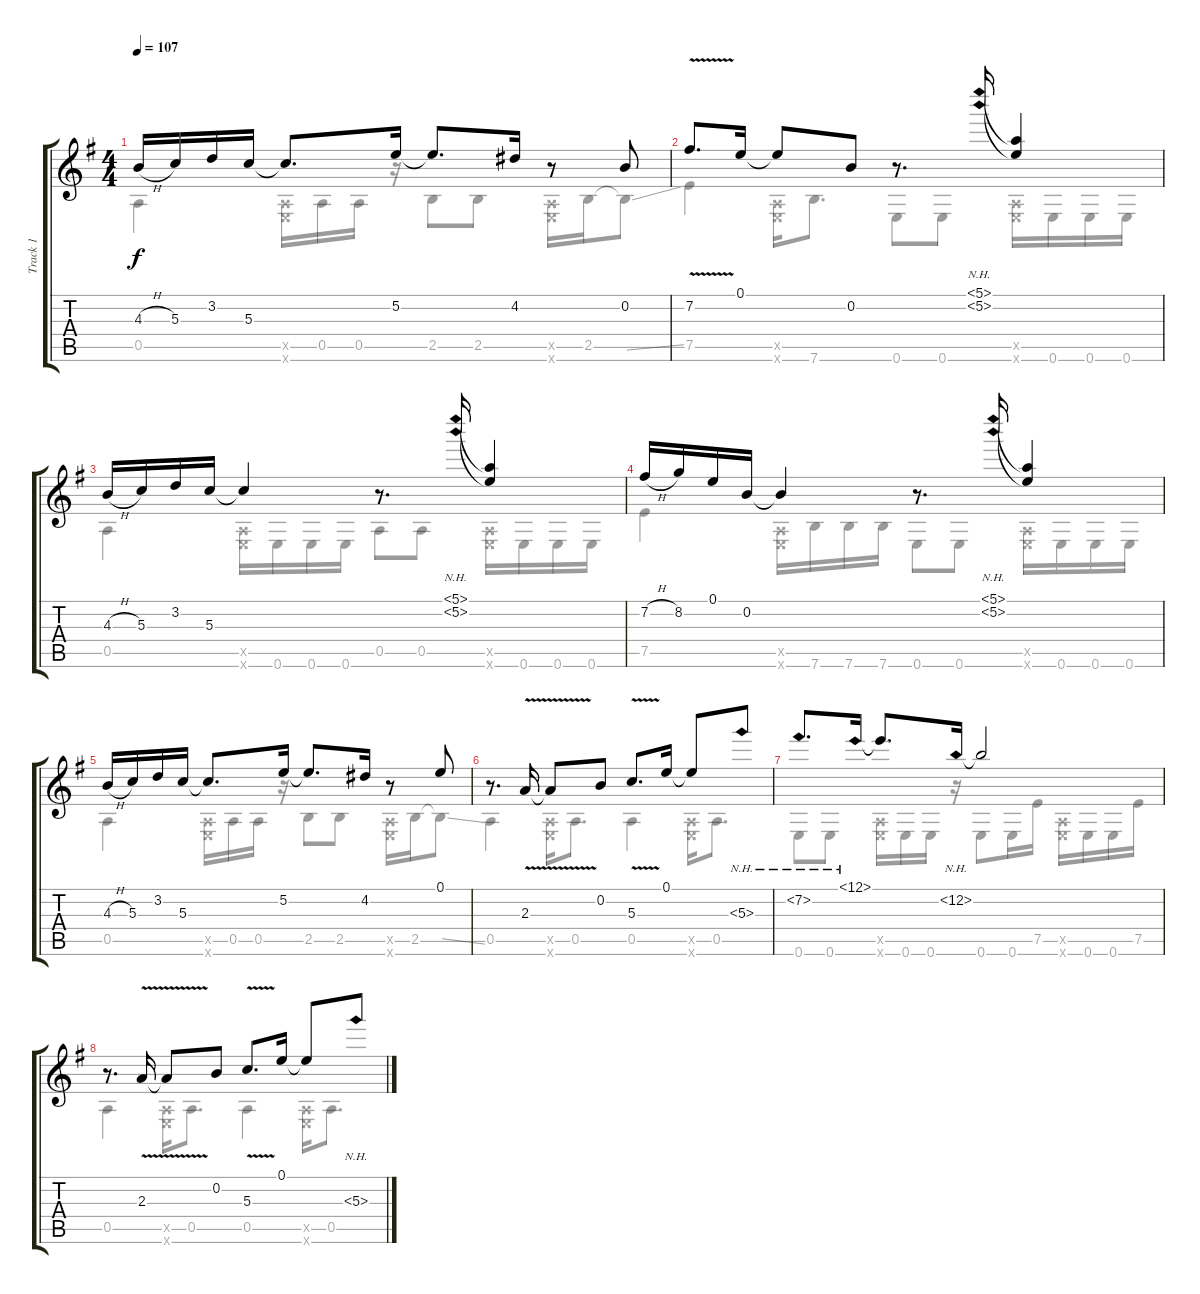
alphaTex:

\track ("Track 1" "Track 1") {instrument acousticguitarsteel}
\staff {score tabs}
\tuning (E4 B3 G3 D3 A2 E2) {hide}
\voice
\ts (4 4)
\tempo 107
\clef g2
\ks eminor
4.3{h}.16{dy f} 5.3.16 3.2.16 5.3.16 5.3{t}.8{d} 5.2.16 5.2{t}.8{d} 4.2.16 r.8 0.2.8 |
7.2{v}.8{d} 0.1.16 0.1{t}.8 0.2.8 r.8{d} (5.1{nh} 5.2{nh}).16 (5.1{t} 5.2{t}).4 |
4.3{h}.16 5.3.16 3.2.16 5.3.16 5.3{t}.4 r.8{d} (5.1{nh} 5.2{nh}).16 (5.1{t} 5.2{t}).4 |
7.2{h}.16 8.2.16 0.1.16 0.2.16 0.2{t}.4 r.8{d} (5.1{nh} 5.2{nh}).16 (5.1{t} 5.2{t}).4 |
4.3{h}.16 5.3.16 3.2.16 5.3.16 5.3{t}.8{d} 5.2.16 5.2{t}.8{d} 4.2.16 r.8 0.1.8 |
r.8{d} 2.3{v}.16 2.3{t}.8 0.2.8 5.3{v}.8{d} 0.1.16 0.1{t}.8 5.3{nh}.8 |
7.2{nh}.8{d} 12.1{nh}.16 12.1{t}.8{d} 12.2{nh}.16 12.2{t}.2 |
r.8{d} 2.3{v}.16 2.3{t}.8 0.2.8 5.3{v}.8{d} 0.1.16 0.1{t}.8 5.3{nh}.8
\voice
\clef g2
\ottava regular
\simile none
\ks eminor
0.5.4{dy f} (0.5{x} 0.6{x}).16 0.5.16 0.5.16 r.16 2.5.8 2.5.8 (0.5{x} 0.6{x}).16 2.5.16 2.5{ss t}.8 |
7.5.4 (0.5{x} 0.6{x}).16 7.6.8{d} 0.6.8 0.6.8 (0.5{x} 0.6{x}).16 0.6.16 0.6.16 0.6.16 |
0.5.4 (0.5{x} 0.6{x}).16 0.6.16 0.6.16 0.6.16 0.5.8 0.5.8 (0.5{x} 0.6{x}).16 0.6.16 0.6.16 0.6.16 |
7.5.4 (0.5{x} 0.6{x}).16 7.6.16 7.6.16 7.6.16 0.6.8 0.6.8 (0.5{x} 0.6{x}).16 0.6.16 0.6.16 0.6.16 |
0.5.4 (0.5{x} 0.6{x}).16 0.5.16 0.5.16 r.16 2.5.8 2.5.8 (0.5{x} 0.6{x}).16 2.5.16 2.5{ss t}.8 |
0.5.4 (0.5{x} 0.6{x}).16 0.5.8{d} 0.5.4 (0.5{x} 0.6{x}).16 0.5.8{d} |
0.6.8 0.6.8 (0.5{x} 0.6{x}).16 0.6.16 0.6.16 r.16 0.6.8 0.6.16 7.5.16 (0.5{x} 0.6{x}).16 0.6.16 0.6.16 7.5.16 |
0.5.4 (0.5{x} 0.6{x}).16 0.5.8{d} 0.5.4 (0.5{x} 0.6{x}).16 0.5.8{d}
